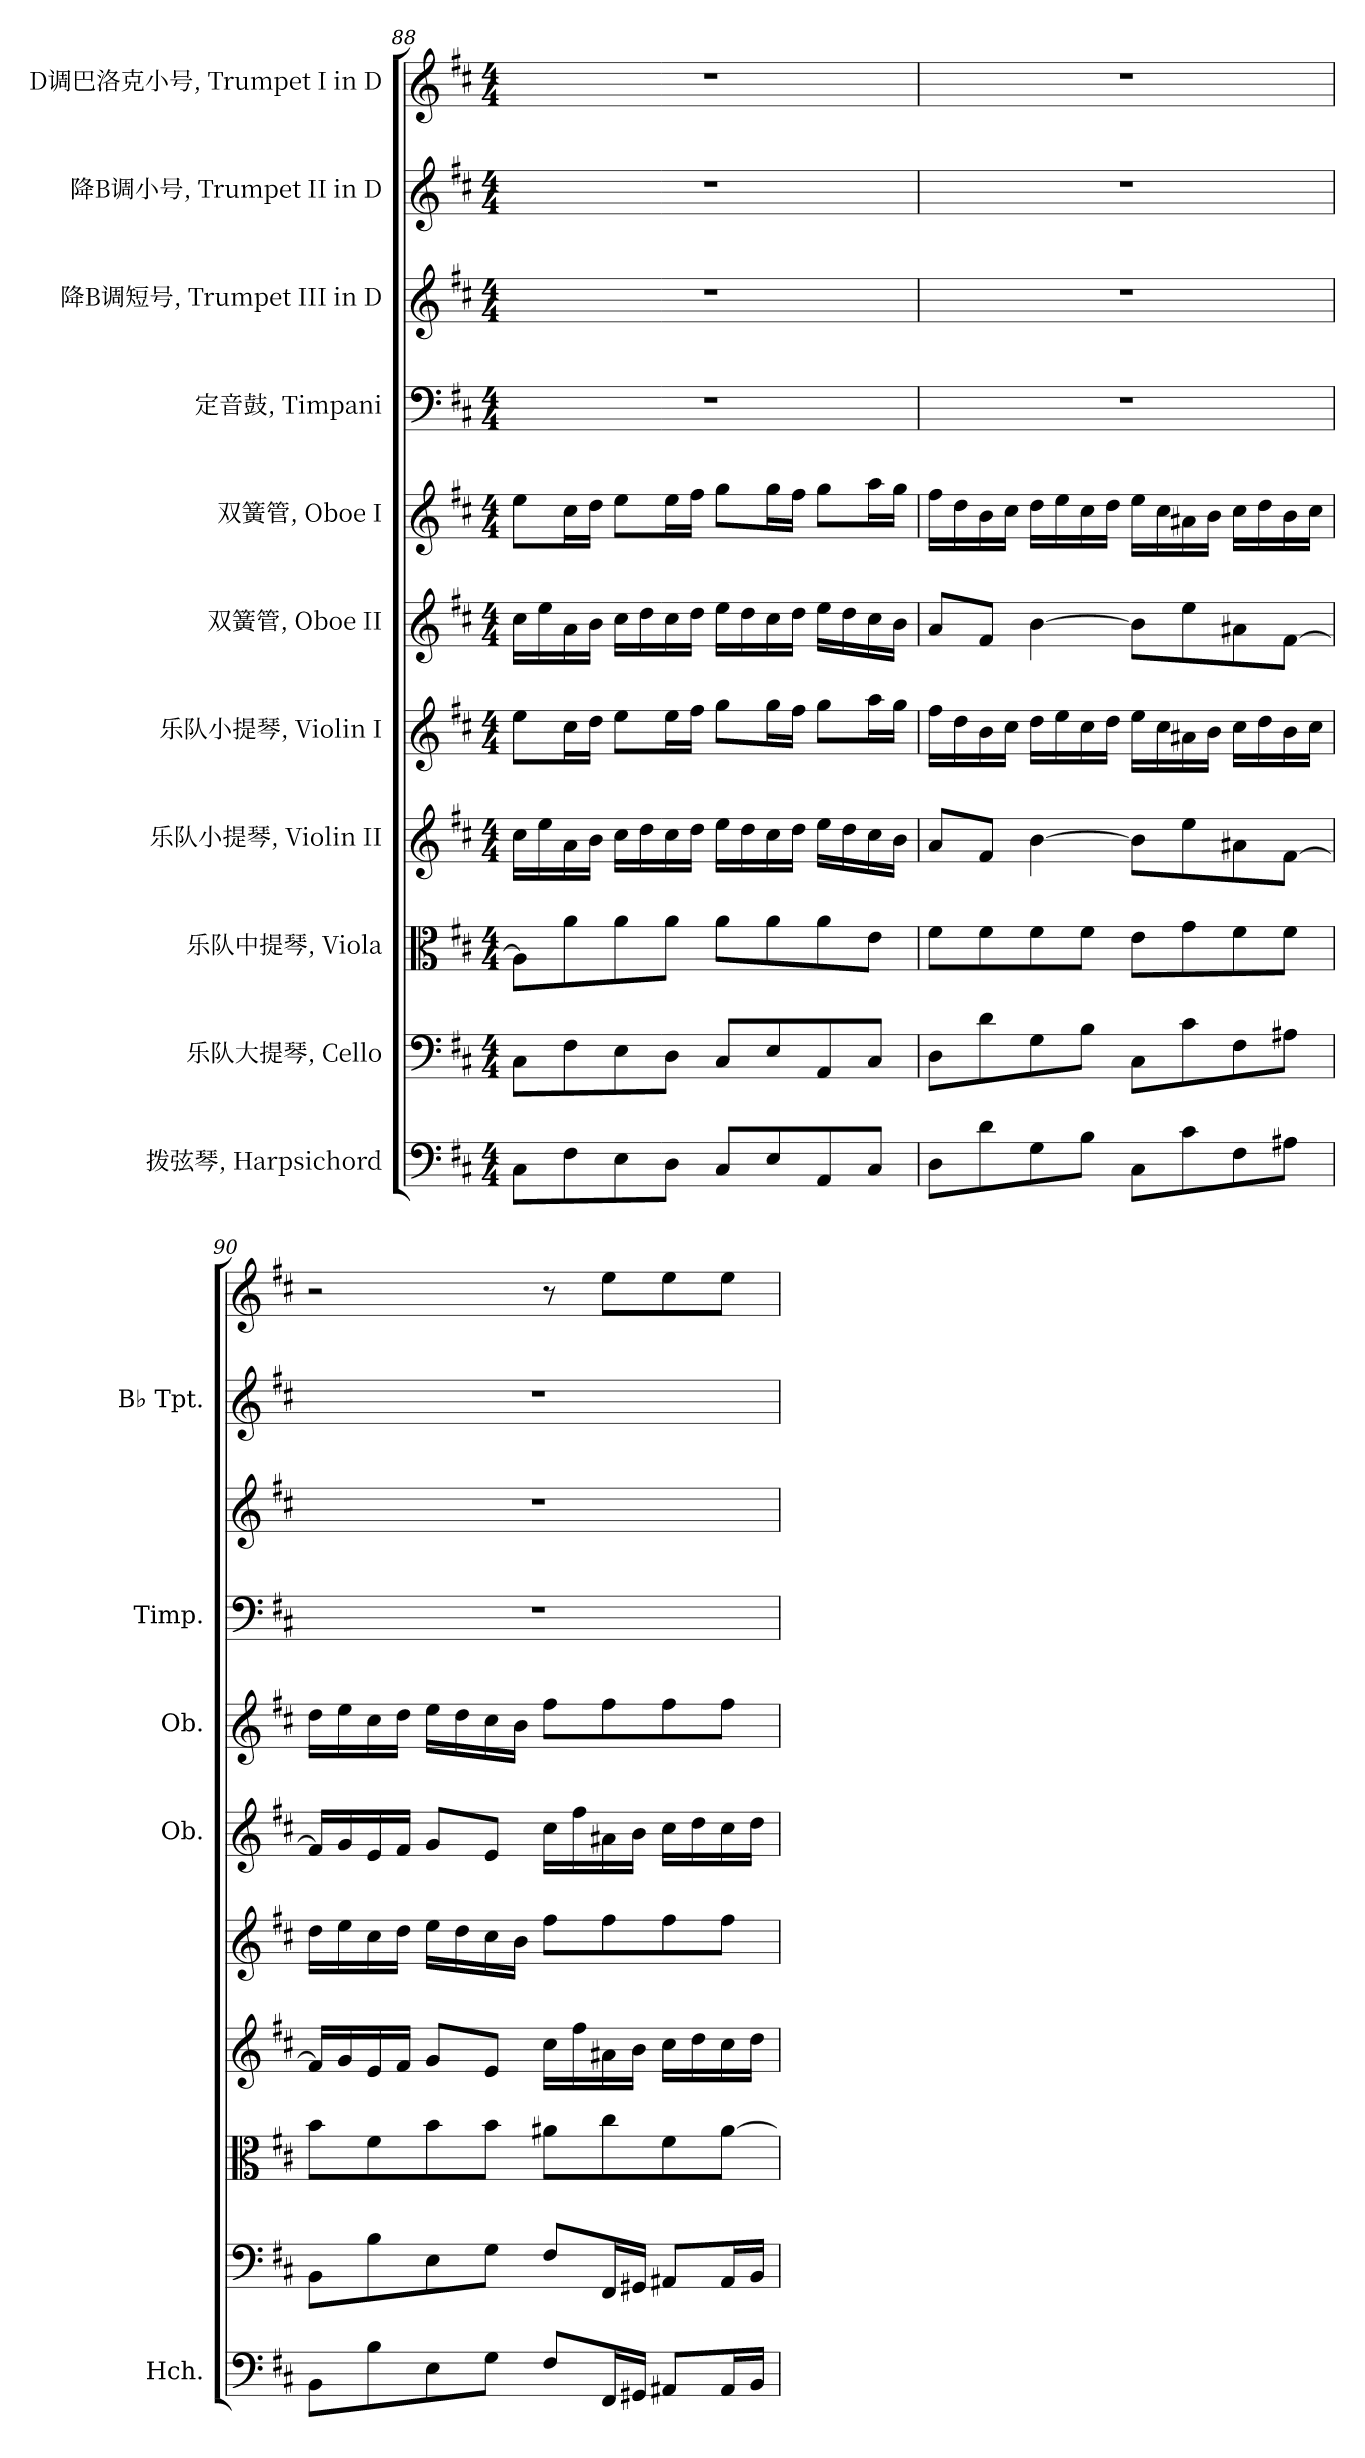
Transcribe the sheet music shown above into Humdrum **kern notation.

**kern	**kern	**kern	**kern	**kern	**kern	**kern	**kern	**kern	**kern	**kern
*part11	*part10	*part9	*part8	*part7	*part6	*part5	*part4	*part3	*part2	*part1
*staff11	*staff10	*staff9	*staff8	*staff7	*staff6	*staff5	*staff4	*staff3	*staff2	*staff1
*I"拨弦琴, Harpsichord	*I"乐队大提琴, Cello	*I"乐队中提琴, Viola	*I"乐队小提琴, Violin II	*I"乐队小提琴, Violin I	*I"双簧管, Oboe II	*I"双簧管, Oboe I	*I"定音鼓, Timpani	*I"降B调短号, Trumpet III in D	*I"降B调小号, Trumpet II in D	*I"D调巴洛克小号, Trumpet I in D
*I'Hch.	*	*	*	*	*I'Ob.	*I'Ob.	*I'Timp.	*	*I'B♭ Tpt.	*
*clefF4	*clefF4	*clefC3	*clefG2	*clefG2	*clefG2	*clefG2	*clefF4	*clefG2	*clefG2	*clefG2
*	*	*	*	*	*	*	*	*ITrd1c2	*ITrd1c2	*ITrd-1c-2
*k[f#c#]	*k[f#c#]	*k[f#c#]	*k[f#c#]	*k[f#c#]	*k[f#c#]	*k[f#c#]	*k[f#c#]	*k[]	*k[]	*k[f#c#g#d#]
*M4/4	*M4/4	*M4/4	*M4/4	*M4/4	*M4/4	*M4/4	*M4/4	*M4/4	*M4/4	*M4/4
=88	=88	=88	=88	=88	=88	=88	=88	=88	=88	=88
8C#\L	8C#\L	8A\L]	16cc#\LL	8ee\L	16cc#\LL	8ee\L	1r	1r	1r	1r
.	.	.	16ee\	.	16ee\	.	.	.	.	.
8F#\	8F#\	8a\	16a\	16cc#\L	16a\	16cc#\L	.	.	.	.
.	.	.	16b\JJ	16dd\JJ	16b\JJ	16dd\JJ	.	.	.	.
8E\	8E\	8a\	16cc#\LL	8ee\L	16cc#\LL	8ee\L	.	.	.	.
.	.	.	16dd\	.	16dd\	.	.	.	.	.
8D\J	8D\J	8a\J	16cc#\	16ee\L	16cc#\	16ee\L	.	.	.	.
.	.	.	16dd\JJ	16ff#\JJ	16dd\JJ	16ff#\JJ	.	.	.	.
8C#/L	8C#/L	8a\L	16ee\LL	8gg\L	16ee\LL	8gg\L	.	.	.	.
.	.	.	16dd\	.	16dd\	.	.	.	.	.
8E/	8E/	8a\	16cc#\	16gg\L	16cc#\	16gg\L	.	.	.	.
.	.	.	16dd\JJ	16ff#\JJ	16dd\JJ	16ff#\JJ	.	.	.	.
8AA/	8AA/	8a\	16ee\LL	8gg\L	16ee\LL	8gg\L	.	.	.	.
.	.	.	16dd\	.	16dd\	.	.	.	.	.
8C#/J	8C#/J	8e\J	16cc#\	16aa\L	16cc#\	16aa\L	.	.	.	.
.	.	.	16b\JJ	16gg\JJ	16b\JJ	16gg\JJ	.	.	.	.
!!LO:PB:g=z
=89	=89	=89	=89	=89	=89	=89	=89	=89	=89	=89
8D\L	8D\L	8f#\L	8a/L	16ff#\LL	8a/L	16ff#\LL	1r	1r	1r	1r
.	.	.	.	16dd\	.	16dd\	.	.	.	.
8d\	8d\	8f#\	8f#/J	16b\	8f#/J	16b\	.	.	.	.
.	.	.	.	16cc#\JJ	.	16cc#\JJ	.	.	.	.
8G\	8G\	8f#\	[4b\	16dd\LL	[4b\	16dd\LL	.	.	.	.
.	.	.	.	16ee\	.	16ee\	.	.	.	.
8B\J	8B\J	8f#\J	.	16cc#\	.	16cc#\	.	.	.	.
.	.	.	.	16dd\JJ	.	16dd\JJ	.	.	.	.
8C#\L	8C#\L	8e\L	8b\L]	16ee\LL	8b\L]	16ee\LL	.	.	.	.
.	.	.	.	16cc#\	.	16cc#\	.	.	.	.
8c#\	8c#\	8g\	8ee\	16a#X\	8ee\	16a#X\	.	.	.	.
.	.	.	.	16b\JJ	.	16b\JJ	.	.	.	.
8F#\	8F#\	8f#\	8a#X\	16cc#\LL	8a#X\	16cc#\LL	.	.	.	.
.	.	.	.	16dd\	.	16dd\	.	.	.	.
8A#X\J	8A#X\J	8f#\J	[8f#\J	16b\	[8f#\J	16b\	.	.	.	.
.	.	.	.	16cc#\JJ	.	16cc#\JJ	.	.	.	.
=90	=90	=90	=90	=90	=90	=90	=90	=90	=90	=90
8BB\L	8BB\L	8b\L	16f#/LL]	16dd\LL	16f#/LL]	16dd\LL	1r	1r	1r	2r
.	.	.	16g/	16ee\	16g/	16ee\	.	.	.	.
8B\	8B\	8f#\	16e/	16cc#\	16e/	16cc#\	.	.	.	.
.	.	.	16f#/JJ	16dd\JJ	16f#/JJ	16dd\JJ	.	.	.	.
8E\	8E\	8b\	8g/L	16ee\LL	8g/L	16ee\LL	.	.	.	.
.	.	.	.	16dd\	.	16dd\	.	.	.	.
8G\J	8G\J	8b\J	8e/J	16cc#\	8e/J	16cc#\	.	.	.	.
.	.	.	.	16b\JJ	.	16b\JJ	.	.	.	.
8F#/L	8F#/L	8a#X\L	16cc#\LL	8ff#\L	16cc#\LL	8ff#\L	.	.	.	8r
.	.	.	16ff#\	.	16ff#\	.	.	.	.	.
16FF#/L	16FF#/L	8cc#\	16a#X\	8ff#\	16a#X\	8ff#\	.	.	.	8ff#\L
16GG#X/JJ	16GG#X/JJ	.	16b\JJ	.	16b\JJ	.	.	.	.	.
8AA#X/L	8AA#X/L	8f#\	16cc#\LL	8ff#\	16cc#\LL	8ff#\	.	.	.	8ff#\
.	.	.	16dd\	.	16dd\	.	.	.	.	.
16AA#/L	16AA#/L	[8a#\J	16cc#\	8ff#\J	16cc#\	8ff#\J	.	.	.	8ff#\J
16BB/JJ	16BB/JJ	.	16dd\JJ	.	16dd\JJ	.	.	.	.	.
=	=	=	=	=	=	=	=	=	=	=
*-	*-	*-	*-	*-	*-	*-	*-	*-	*-	*-
